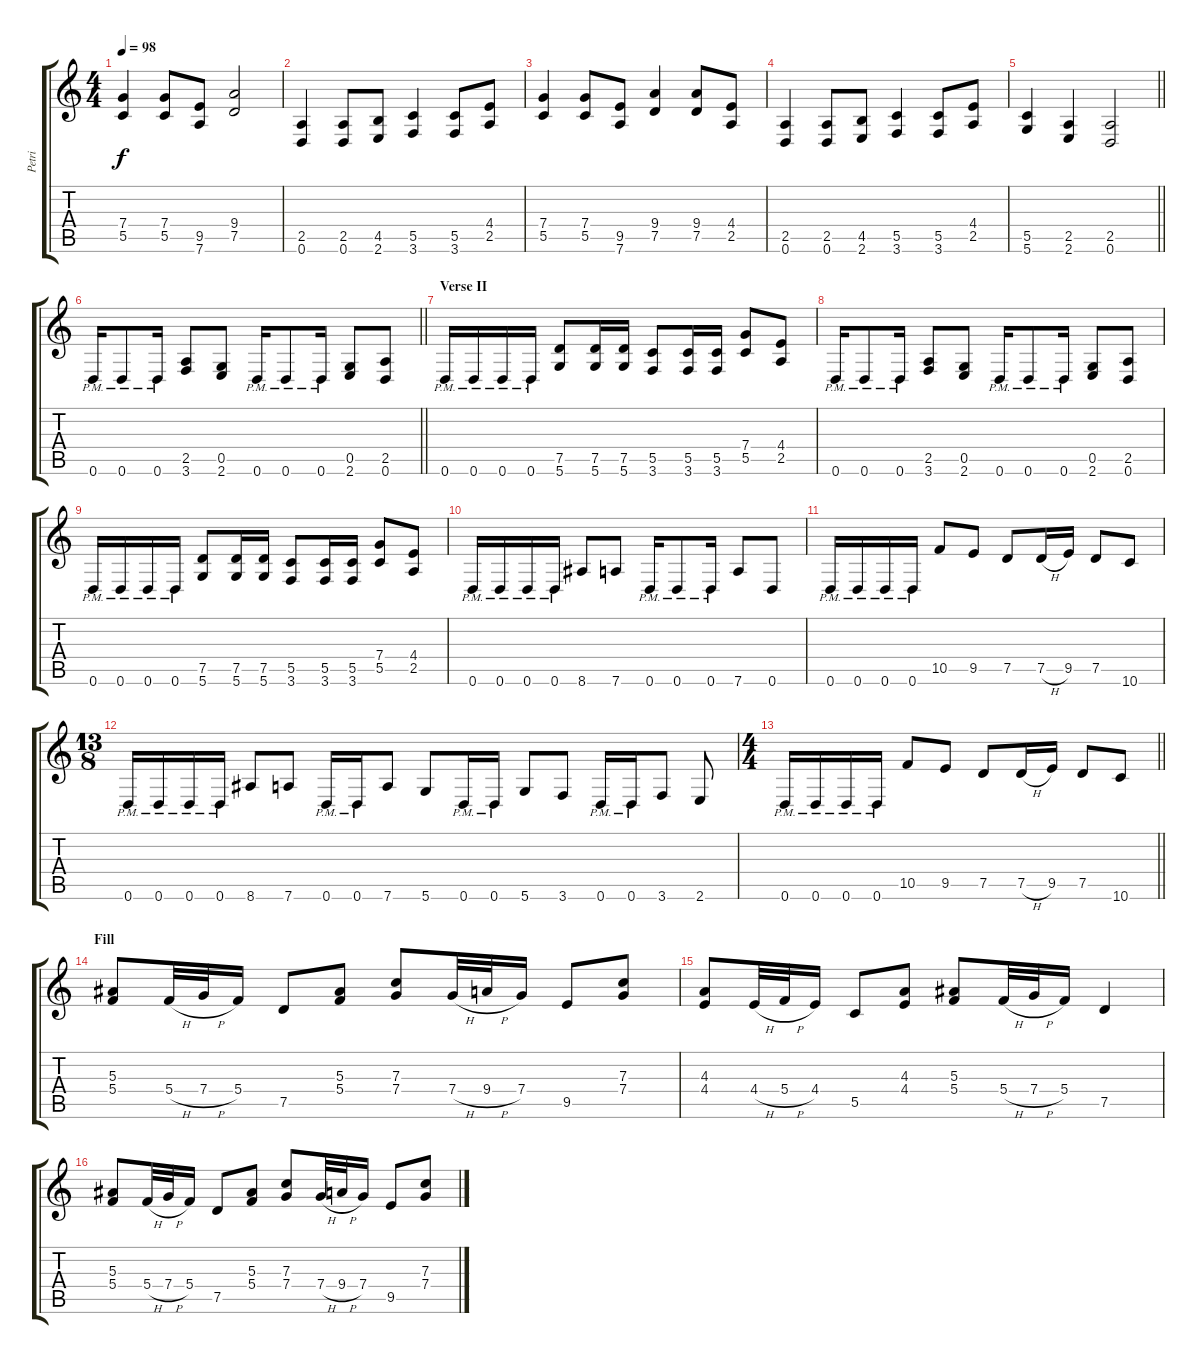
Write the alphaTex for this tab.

\track ("Petri" "Petri") {instrument distortionguitar}
\staff {score tabs}
\tuning (D4 A3 F3 C3 G2 D2) {hide}
\ts (4 4)
\tempo 98
\clef g2
\ks c
(7.4 5.5).4{dy f} (7.4 5.5).8 (9.5 7.6).8 (9.4 7.5).2 |
(2.5 0.6).4 (2.5 0.6).8 (4.5 2.6).8 (5.5 3.6).4 (5.5 3.6).8 (4.4 2.5).8 |
(7.4 5.5).4 (7.4 5.5).8 (9.5 7.6).8 (9.4 7.5).4 (9.4 7.5).8 (4.4 2.5).8 |
(2.5 0.6).4 (2.5 0.6).8 (4.5 2.6).8 (5.5 3.6).4 (5.5 3.6).8 (4.4 2.5).8 |
\barLineRight lightlight
(5.5 5.6).4 (2.5 2.6).4 (2.5 0.6).2 |
\section ("" "")
\barLineRight lightlight
0.6{pm}.16 0.6{pm}.8 0.6{pm}.16 (2.5 3.6).8 (0.5 2.6).8 0.6{pm}.16 0.6{pm}.8 0.6{pm}.16 (0.5 2.6).8 (2.5 0.6).8 |
\section ("" "Verse II")
0.6{pm}.16 0.6{pm}.16 0.6{pm}.16 0.6{pm}.16 (7.5 5.6).8 (7.5 5.6).16 (7.5 5.6).16 (5.5 3.6).8 (5.5 3.6).16 (5.5 3.6).16 (7.4 5.5).8 (4.4 2.5).8 |
0.6{pm}.16 0.6{pm}.8 0.6{pm}.16 (2.5 3.6).8 (0.5 2.6).8 0.6{pm}.16 0.6{pm}.8 0.6{pm}.16 (0.5 2.6).8 (2.5 0.6).8 |
0.6{pm}.16 0.6{pm}.16 0.6{pm}.16 0.6{pm}.16 (7.5 5.6).8 (7.5 5.6).16 (7.5 5.6).16 (5.5 3.6).8 (5.5 3.6).16 (5.5 3.6).16 (7.4 5.5).8 (4.4 2.5).8 |
0.6{pm}.16 0.6{pm}.16 0.6{pm}.16 0.6{pm}.16 8.6.8 7.6.8 0.6{pm}.16 0.6{pm}.8 0.6{pm}.16 7.6.8 0.6.8 |
0.6{pm}.16 0.6{pm}.16 0.6{pm}.16 0.6{pm}.16 10.5.8 9.5.8 7.5.8 7.5{h}.16 9.5.16 7.5.8 10.6.8 |
\ts (13 8)
0.6{pm}.16 0.6{pm}.16 0.6{pm}.16 0.6{pm}.16 8.6.8 7.6.8 0.6{pm}.16 0.6{pm}.16 7.6.8 5.6.8 0.6{pm}.16 0.6{pm}.16 5.6.8 3.6.8 0.6{pm}.16 0.6{pm}.16 3.6.8 2.6.8 |
\ts (4 4)
\barLineRight lightlight
0.6{pm}.16 0.6{pm}.16 0.6{pm}.16 0.6{pm}.16 10.5.8 9.5.8 7.5.8 7.5{h}.16 9.5.16 7.5.8 10.6.8 |
\section ("" "Fill")
(5.3 5.4).8{volume 10} 5.4{h}.32 7.4{h}.32 5.4.16 7.5.8 (5.3 5.4).8 (7.3 7.4).8 7.4{h}.32 9.4{h}.32 7.4.16 9.5.8 (7.3 7.4).8 |
(4.3 4.4).8 4.4{h}.32 5.4{h}.32 4.4.16 5.5.8 (4.3 4.4).8 (5.3 5.4).8 5.4{h}.32 7.4{h}.32 5.4.16 7.5.4 |
(5.3 5.4).8 5.4{h}.32 7.4{h}.32 5.4.16 7.5.8 (5.3 5.4).8 (7.3 7.4).8 7.4{h}.32 9.4{h}.32 7.4.16 9.5.8 (7.3 7.4).8
